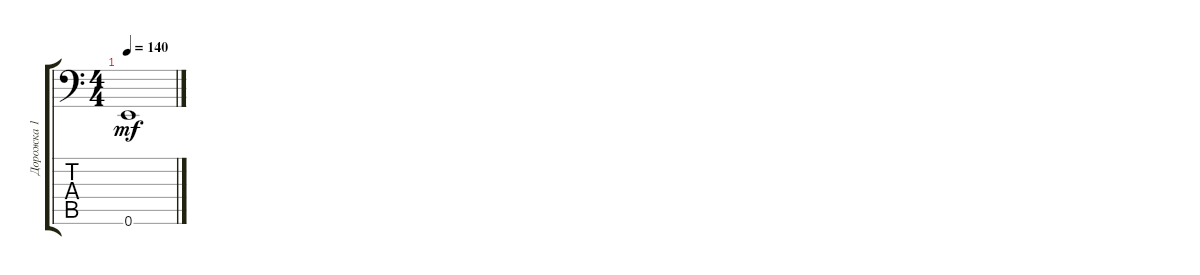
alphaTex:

\track ("Дорожка 1" "Дорожка 1") {instrument electricbassfinger}
\staff {score tabs}
\tuning (E3 B2 G2 D2 A1 E1) {hide}
\ts (4 4)
\tempo 140
\clef f4
\ks c
0.6.1{dy mf}
